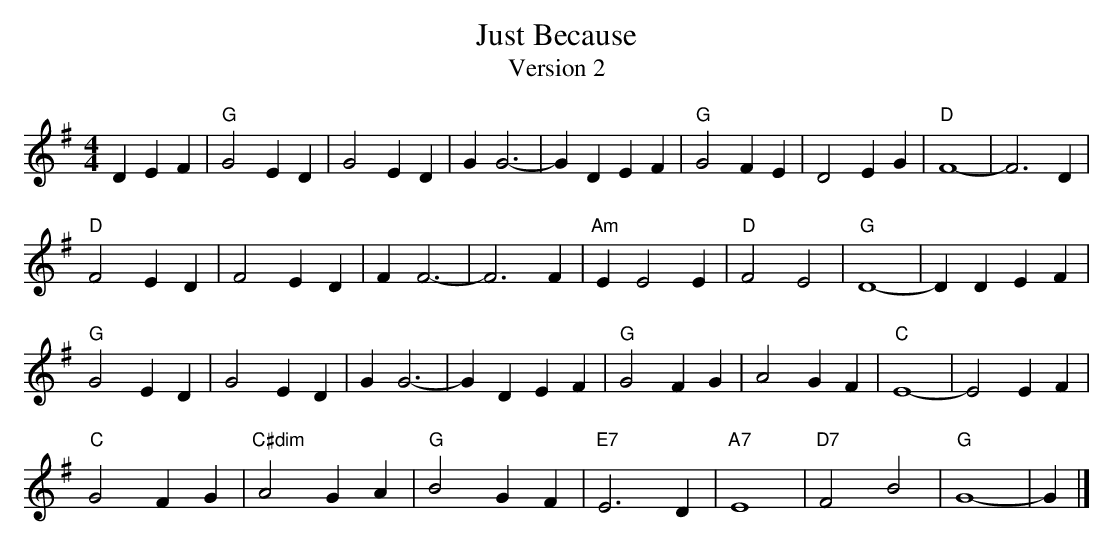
X:1
T:Just Because
T:Version 2
M:4/4
L:1/4
K:G
DEF | "G"G2ED | G2ED | GG3- | GDEF | "G"G2FE | D2EG | "D"F4- | F3D |
"D"F2ED | F2ED | FF3- | F3F |"Am"EE2E | "D"F2E2 | "G"D4- | DDEF |
"G"G2ED | G2ED | GG3- | GDEF | "G"G2FG | A2GF | "C"E4- | E2EF |
"C"G2 FG | "C#dim"A2GA | "G"B2GF | "E7"E3D | "A7"E4 | "D7"F2B2 | "G"G4- | G|]
